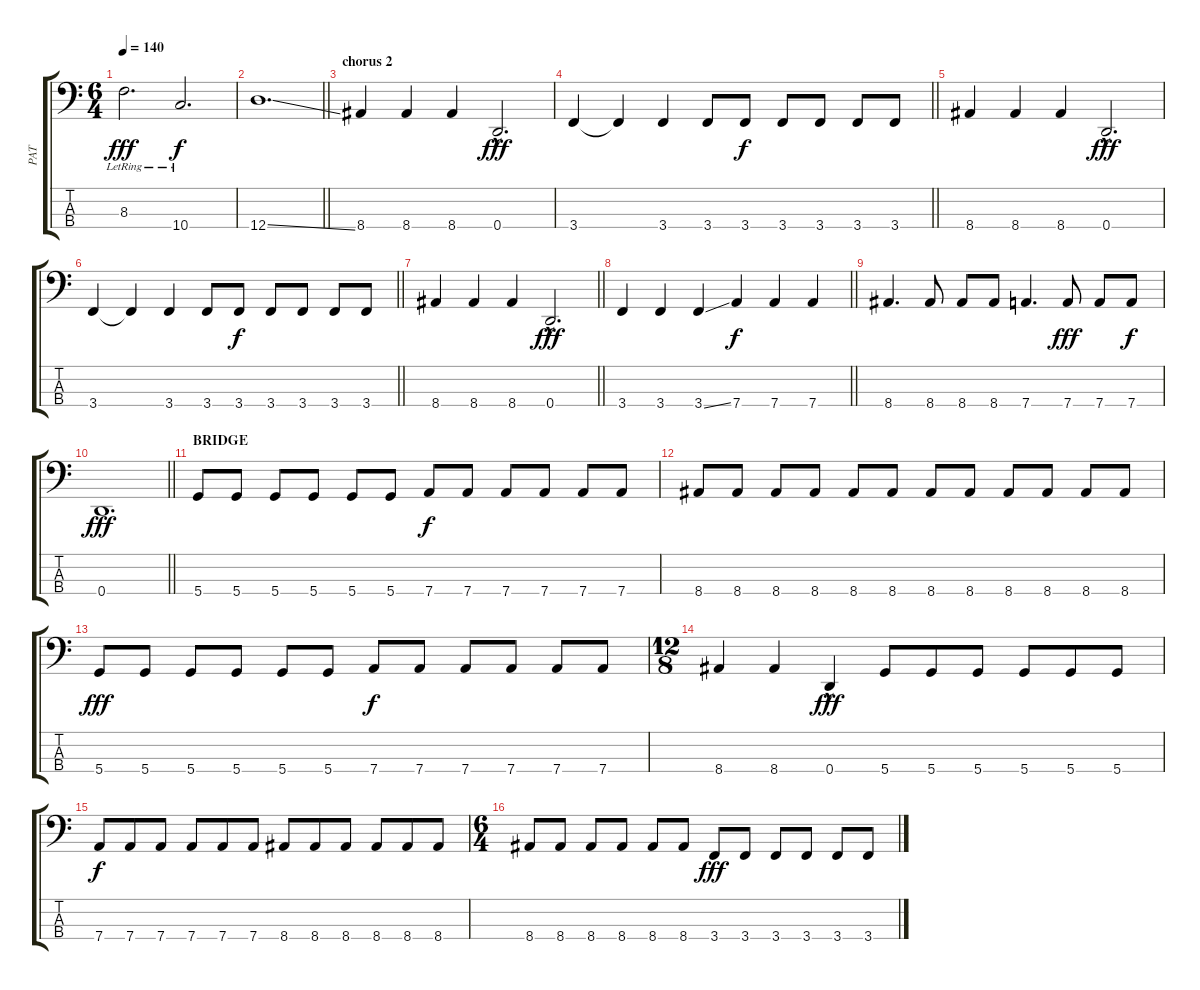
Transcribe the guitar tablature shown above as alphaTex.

\track ("PAT " "PAT ") {instrument slapbass2}
\staff {score tabs}
\tuning (G2 D2 A1 D1) {hide}
\ts (6 4)
\tempo 140
\clef f4
\ks c
8.3{lr}.2{d dy fff} 10.4{lr}.2{d dy f} |
\barLineRight lightlight
12.4{ss}.1{d} |
\section ("" "chorus 2")
8.4.4 8.4.4 8.4.4 0.4{hac}.2{d dy fff} |
\barLineRight lightlight
3.4.4 3.4{t}.4 3.4.4 3.4.8 3.4.8{dy f} 3.4.8 3.4.8 3.4.8 3.4.8 |
8.4.4 8.4.4 8.4.4 0.4{hac}.2{d dy fff} |
\barLineRight lightlight
3.4.4 3.4{t}.4 3.4.4 3.4.8 3.4.8{dy f} 3.4.8 3.4.8 3.4.8 3.4.8 |
\barLineRight lightlight
8.4.4 8.4.4 8.4.4 0.4{hac}.2{d dy fff} |
\barLineRight lightlight
3.4.4 3.4.4 3.4{ss}.4 7.4.4{dy f} 7.4.4 7.4.4 |
8.4.4{d} 8.4.8 8.4.8 8.4.8 7.4.4{d} 7.4.8{dy fff} 7.4.8 7.4.8{dy f} |
\barLineRight lightlight
0.4.1{d dy fff} |
\section ("" "BRIDGE")
5.4.8 5.4.8 5.4.8 5.4.8 5.4.8 5.4.8 7.4.8{dy f} 7.4.8 7.4.8 7.4.8 7.4.8 7.4.8 |
8.4.8 8.4.8 8.4.8 8.4.8 8.4.8 8.4.8 8.4.8 8.4.8 8.4.8 8.4.8 8.4.8 8.4.8 |
5.4.8{dy fff} 5.4.8 5.4.8 5.4.8 5.4.8 5.4.8 7.4.8{dy f} 7.4.8 7.4.8 7.4.8 7.4.8 7.4.8 |
\ts (12 8)
8.4.4 8.4.4 0.4{hac}.4{dy fff} 5.4.8 5.4.8 5.4.8 5.4.8 5.4.8 5.4.8 |
7.4.8{dy f} 7.4.8 7.4.8 7.4.8 7.4.8 7.4.8 8.4.8 8.4.8 8.4.8 8.4.8 8.4.8 8.4.8 |
\ts (6 4)
8.4.8 8.4.8 8.4.8 8.4.8 8.4.8 8.4.8 3.4.8{dy fff} 3.4.8 3.4.8 3.4.8 3.4.8 3.4.8
